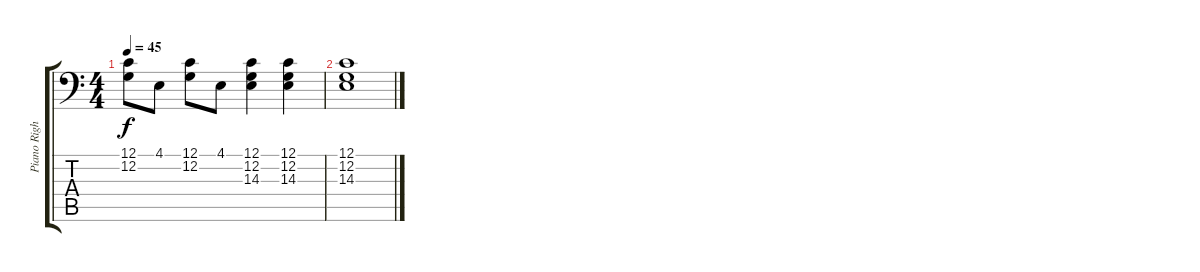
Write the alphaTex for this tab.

\track ("Piano Right " "Piano Righ") {instrument acousticgrandpiano}
\staff {score tabs}
\tuning (C3 G2 D2 A1 E1 B0) {hide}
\ts (4 4)
\tempo 45
\clef f4
\ks c
(12.1 12.2).8{dy f} 4.1.8 (12.1 12.2).8 4.1.8 (12.1 12.2 14.3).4 (12.1 12.2 14.3).4 |
(12.1 12.2 14.3).1
